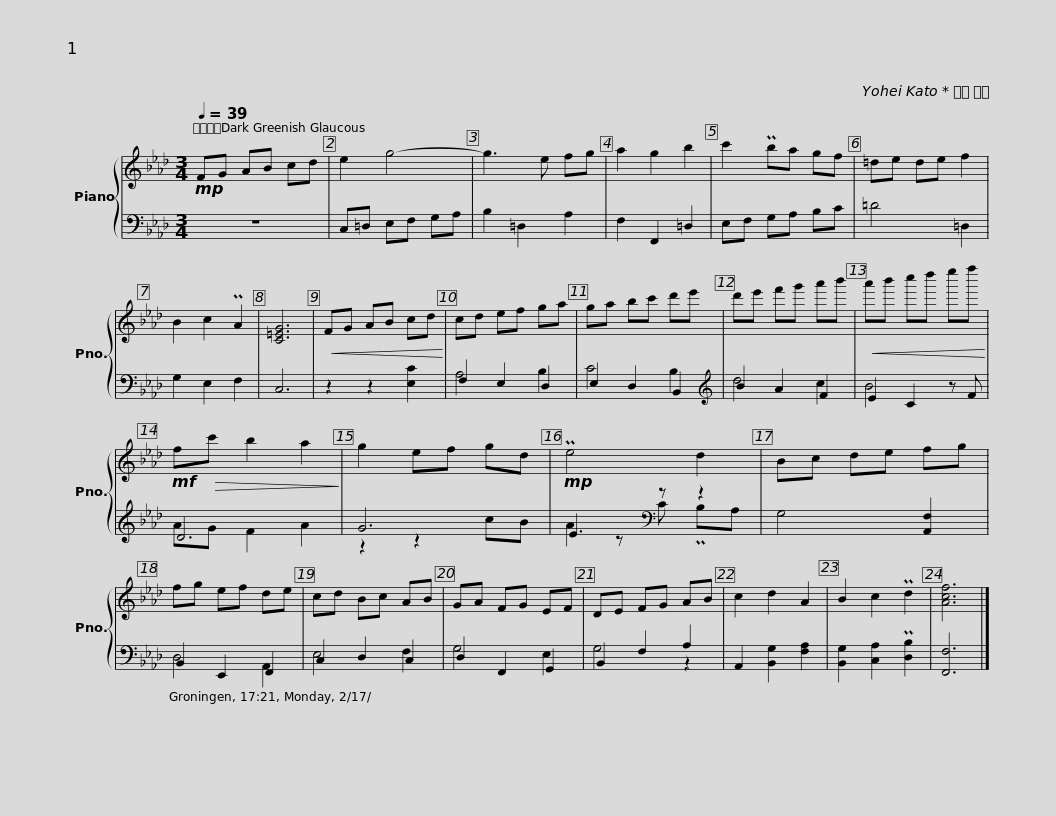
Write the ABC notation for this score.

X:1
%%score { 1 | ( 2 3 ) }
L:1/8
Q:1/4=39
M:3/4
I:linebreak $
K:Ab
V:1 treble
V:2 bass
V:3 bass
V:1
!mp! FG AB cd | e2 g4- | g3 e fg | a2 g2 b2 | c'2 Pba gf | %5
 =de de f2 |$ B2 c2 PA2 | [C=EG]6 |!<(! FG AB cd!<)! | cd ef ga | %10
 ga bc' d'e' | d'e' f'g' a'b' |$!<(! a'b' c''d'' e''f''!<)! |!mf! f!>(!c' b2 a2!>)! | g2 ef gd | %15
!mp! Pe4 d2 | Bc de fg |$ fg ef de | cd Bc AB | GA FG EF | %20
 DE FG AB | c2 d2 A2 | B2 c2 Pd2 | [Acf]6 |] %24
V:2
 z6 | C,=D, E,F, G,A, | B,2 =D,2 A,2 | F,2 F,,2 =D,2 | E,F, G,A, B,C | %5
 =D4 =D,2 |$ G,2 E,2 F,2 | C,6 | z2 z2 [E,C]2 | F,2 E,2 D,2 | %10
 E,2 D,2 B,,2 |[K:treble] B2 A2 F2 |$ E2 C2 z F | D6 | G6 | %15
 E3[K:bass] z z2 | G,4 [A,,F,]2 |$ B,,2 E,,2 F,,2 | C,2 D,2 C,2 | D,2 F,,2 G,,2 | %20
 B,,2 F,2 A,2 | A,,2 [B,,G,]2 [F,A,]2 | [B,,G,]2 [C,A,]2 P[D,B,]2 | [F,,F,]6 |] %24
V:3
 x6 | x6 | x6 | x6 | x6 | %5
 x6 |$ x6 | x6 | x6 | A,4 B,2 | %10
 C4 B,2 |[K:treble] d4 c2 |$ B4 x2 | AG F2 A2 | z2 z2 cB | %15
 A2 z[K:bass] C PB,A, | x6 |$ D,4 A,,2 | E,4 F,2 | G,4 E,2 | %20
 G,4 z2 | x6 | x6 | x6 |] %24
